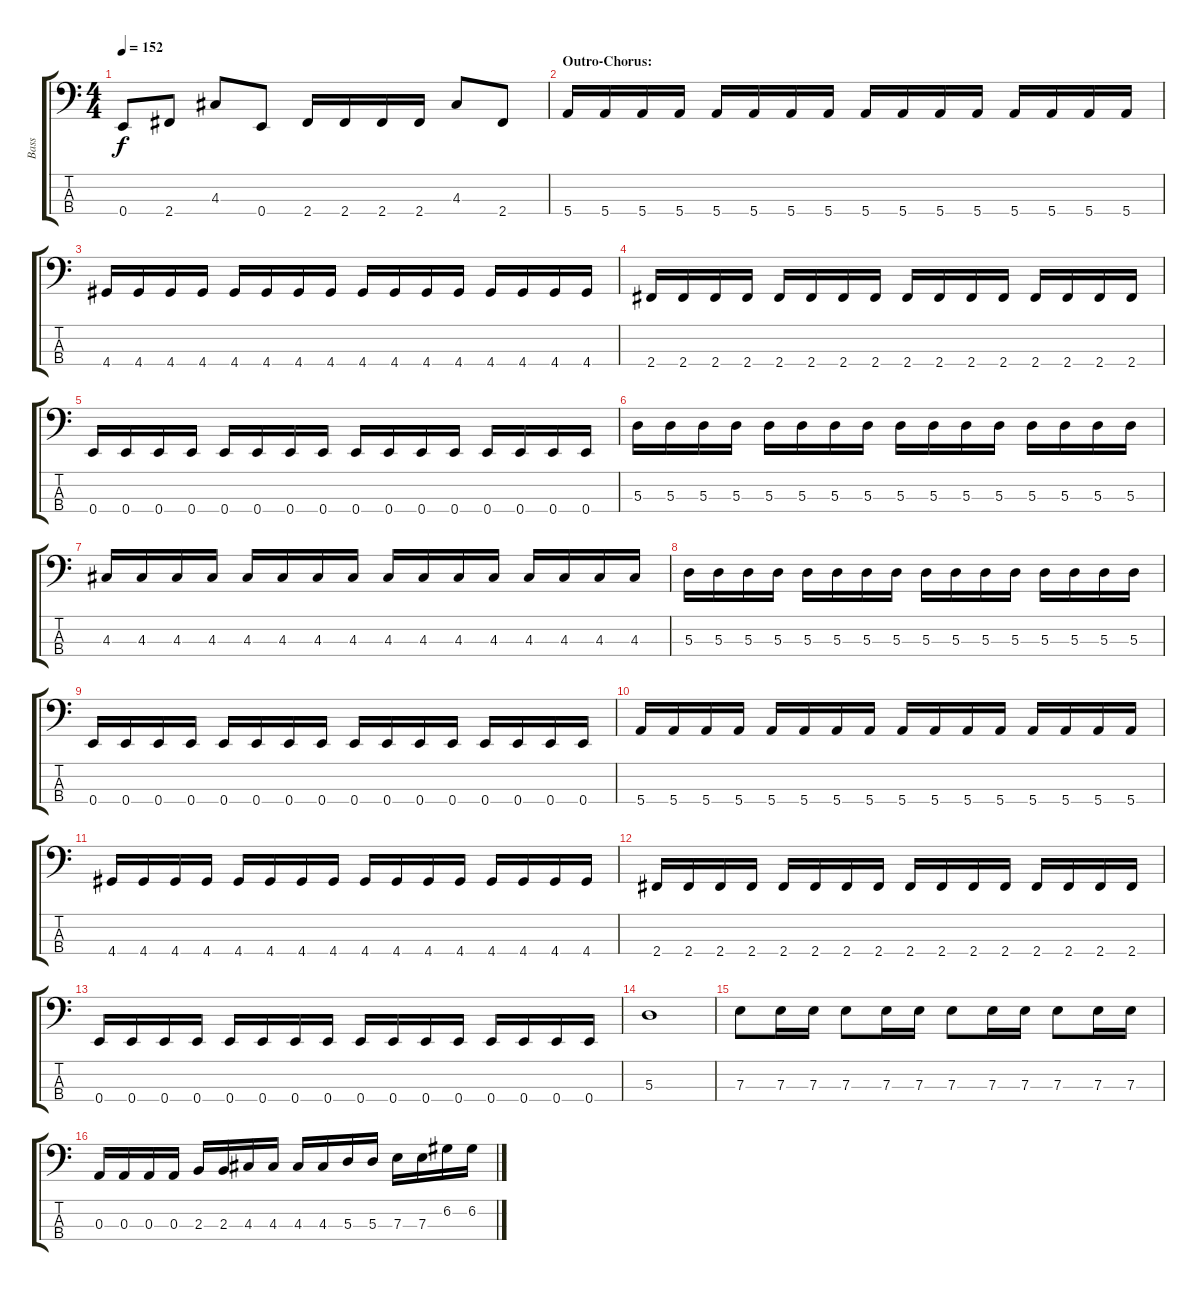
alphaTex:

\track ("Bass" "Bass") {instrument slapbass2}
\staff {score tabs}
\tuning (G2 D2 A1 E1) {hide}
\ts (4 4)
\tempo 152
\clef f4
\ks c
0.4.8{dy f} 2.4.8 4.3.8 0.4.8 2.4.16 2.4.16 2.4.16 2.4.16 4.3.8 2.4.8 |
\section ("" "Outro-Chorus:")
5.4.16 5.4.16 5.4.16 5.4.16 5.4.16 5.4.16 5.4.16 5.4.16 5.4.16 5.4.16 5.4.16 5.4.16 5.4.16 5.4.16 5.4.16 5.4.16 |
4.4.16 4.4.16 4.4.16 4.4.16 4.4.16 4.4.16 4.4.16 4.4.16 4.4.16 4.4.16 4.4.16 4.4.16 4.4.16 4.4.16 4.4.16 4.4.16 |
2.4.16 2.4.16 2.4.16 2.4.16 2.4.16 2.4.16 2.4.16 2.4.16 2.4.16 2.4.16 2.4.16 2.4.16 2.4.16 2.4.16 2.4.16 2.4.16 |
0.4.16 0.4.16 0.4.16 0.4.16 0.4.16 0.4.16 0.4.16 0.4.16 0.4.16 0.4.16 0.4.16 0.4.16 0.4.16 0.4.16 0.4.16 0.4.16 |
5.3.16 5.3.16 5.3.16 5.3.16 5.3.16 5.3.16 5.3.16 5.3.16 5.3.16 5.3.16 5.3.16 5.3.16 5.3.16 5.3.16 5.3.16 5.3.16 |
4.3.16 4.3.16 4.3.16 4.3.16 4.3.16 4.3.16 4.3.16 4.3.16 4.3.16 4.3.16 4.3.16 4.3.16 4.3.16 4.3.16 4.3.16 4.3.16 |
5.3.16 5.3.16 5.3.16 5.3.16 5.3.16 5.3.16 5.3.16 5.3.16 5.3.16 5.3.16 5.3.16 5.3.16 5.3.16 5.3.16 5.3.16 5.3.16 |
0.4.16 0.4.16 0.4.16 0.4.16 0.4.16 0.4.16 0.4.16 0.4.16 0.4.16 0.4.16 0.4.16 0.4.16 0.4.16 0.4.16 0.4.16 0.4.16 |
5.4.16 5.4.16 5.4.16 5.4.16 5.4.16 5.4.16 5.4.16 5.4.16 5.4.16 5.4.16 5.4.16 5.4.16 5.4.16 5.4.16 5.4.16 5.4.16 |
4.4.16 4.4.16 4.4.16 4.4.16 4.4.16 4.4.16 4.4.16 4.4.16 4.4.16 4.4.16 4.4.16 4.4.16 4.4.16 4.4.16 4.4.16 4.4.16 |
2.4.16 2.4.16 2.4.16 2.4.16 2.4.16 2.4.16 2.4.16 2.4.16 2.4.16 2.4.16 2.4.16 2.4.16 2.4.16 2.4.16 2.4.16 2.4.16 |
0.4.16 0.4.16 0.4.16 0.4.16 0.4.16 0.4.16 0.4.16 0.4.16 0.4.16 0.4.16 0.4.16 0.4.16 0.4.16 0.4.16 0.4.16 0.4.16 |
5.3.1 |
7.3.8 7.3.16 7.3.16 7.3.8 7.3.16 7.3.16 7.3.8 7.3.16 7.3.16 7.3.8 7.3.16 7.3.16 |
0.3.16 0.3.16 0.3.16 0.3.16 2.3.16 2.3.16 4.3.16 4.3.16 4.3.16 4.3.16 5.3.16 5.3.16 7.3.16 7.3.16 6.2.16 6.2.16
